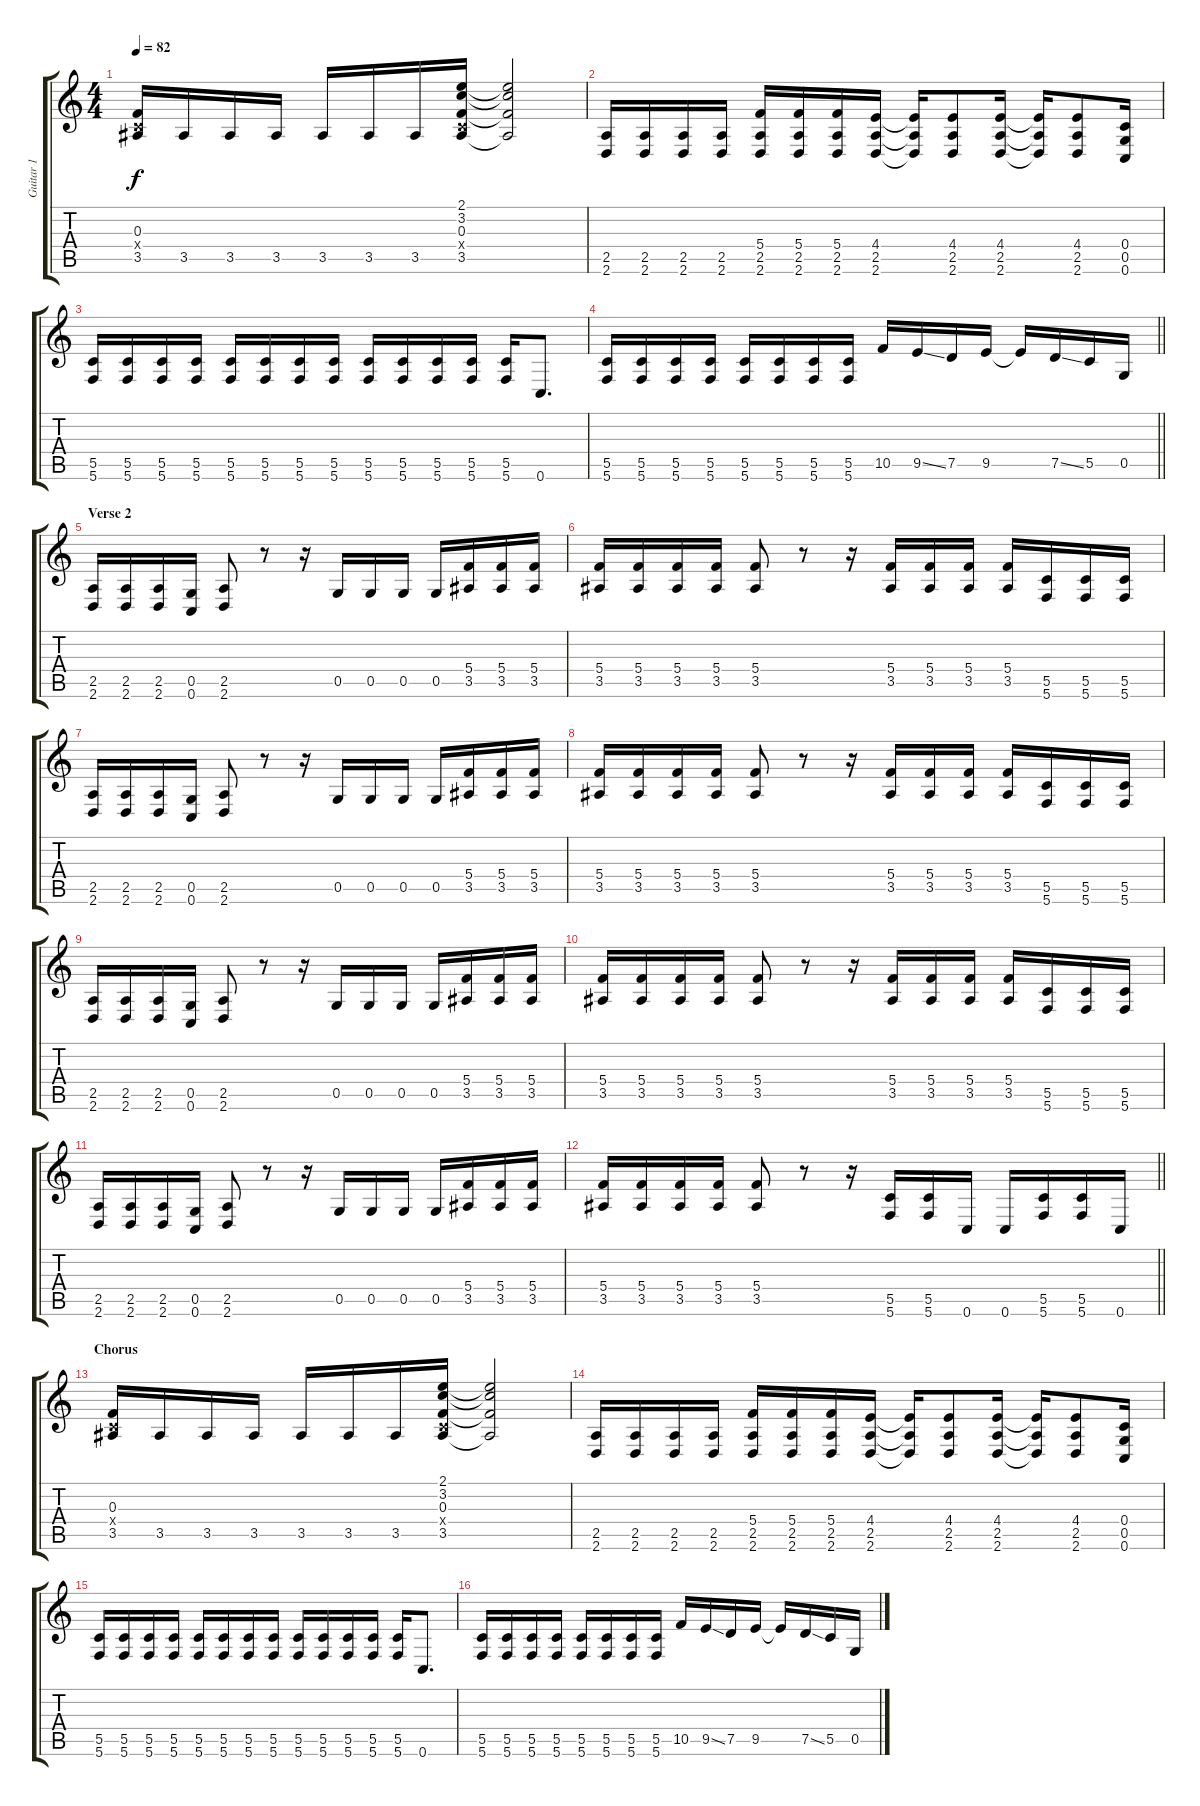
\track ("Guitar 1" "Guitar 1") {instrument distortionguitar}
\staff {score tabs}
\tuning (D4 A3 F3 C3 G2 C2) {hide}
\ts (4 4)
\tempo 82
\clef g2
\ks c
(0.3 0.4{x} 3.5).16{dy f} 3.5.16 3.5.16 3.5.16 3.5.16 3.5.16 3.5.16 (2.1 3.2 0.3 0.4{x} 3.5).16 (2.1{t} 3.2{t} 0.3{t} 3.5{t}).2 |
(2.5 2.6).16 (2.5 2.6).16 (2.5 2.6).16 (2.5 2.6).16 (5.4 2.5 2.6).16 (5.4 2.5 2.6).16 (5.4 2.5 2.6).16 (4.4 2.5 2.6).16 (4.4{t} 2.5{t} 2.6{t}).16 (4.4 2.5 2.6).8 (4.4 2.5 2.6).16 (4.4{t} 2.5{t} 2.6{t}).16 (4.4 2.5 2.6).8 (0.4 0.5 0.6).16 |
(5.5 5.6).16 (5.5 5.6).16 (5.5 5.6).16 (5.5 5.6).16 (5.5 5.6).16 (5.5 5.6).16 (5.5 5.6).16 (5.5 5.6).16 (5.5 5.6).16 (5.5 5.6).16 (5.5 5.6).16 (5.5 5.6).16 (5.5 5.6).16 0.6.8{d} |
\barLineRight lightlight
(5.5 5.6).16 (5.5 5.6).16 (5.5 5.6).16 (5.5 5.6).16 (5.5 5.6).16 (5.5 5.6).16 (5.5 5.6).16 (5.5 5.6).16 10.5.16 9.5{ss}.16 7.5.16 9.5.16 9.5{t}.16 7.5{ss}.16 5.5.16 0.5.16 |
\section ("" "Verse 2")
(2.5 2.6).16 (2.5 2.6).16 (2.5 2.6).16 (0.5 0.6).16 (2.5 2.6).8 r.8 r.16 0.5.16 0.5.16 0.5.16 0.5.16 (5.4 3.5).16 (5.4 3.5).16 (5.4 3.5).16 |
(5.4 3.5).16 (5.4 3.5).16 (5.4 3.5).16 (5.4 3.5).16 (5.4 3.5).8 r.8 r.16 (5.4 3.5).16 (5.4 3.5).16 (5.4 3.5).16 (5.4 3.5).16 (5.5 5.6).16 (5.5 5.6).16 (5.5 5.6).16 |
(2.5 2.6).16 (2.5 2.6).16 (2.5 2.6).16 (0.5 0.6).16 (2.5 2.6).8 r.8 r.16 0.5.16 0.5.16 0.5.16 0.5.16 (5.4 3.5).16 (5.4 3.5).16 (5.4 3.5).16 |
(5.4 3.5).16 (5.4 3.5).16 (5.4 3.5).16 (5.4 3.5).16 (5.4 3.5).8 r.8 r.16 (5.4 3.5).16 (5.4 3.5).16 (5.4 3.5).16 (5.4 3.5).16 (5.5 5.6).16 (5.5 5.6).16 (5.5 5.6).16 |
(2.5 2.6).16 (2.5 2.6).16 (2.5 2.6).16 (0.5 0.6).16 (2.5 2.6).8 r.8 r.16 0.5.16 0.5.16 0.5.16 0.5.16 (5.4 3.5).16 (5.4 3.5).16 (5.4 3.5).16 |
(5.4 3.5).16 (5.4 3.5).16 (5.4 3.5).16 (5.4 3.5).16 (5.4 3.5).8 r.8 r.16 (5.4 3.5).16 (5.4 3.5).16 (5.4 3.5).16 (5.4 3.5).16 (5.5 5.6).16 (5.5 5.6).16 (5.5 5.6).16 |
(2.5 2.6).16 (2.5 2.6).16 (2.5 2.6).16 (0.5 0.6).16 (2.5 2.6).8 r.8 r.16 0.5.16 0.5.16 0.5.16 0.5.16 (5.4 3.5).16 (5.4 3.5).16 (5.4 3.5).16 |
\barLineRight lightlight
(5.4 3.5).16 (5.4 3.5).16 (5.4 3.5).16 (5.4 3.5).16 (5.4 3.5).8 r.8 r.16 (5.5 5.6).16 (5.5 5.6).16 0.6.16 0.6.16 (5.5 5.6).16 (5.5 5.6).16 0.6.16 |
\section ("" "Chorus")
(0.3 0.4{x} 3.5).16 3.5.16 3.5.16 3.5.16 3.5.16 3.5.16 3.5.16 (2.1 3.2 0.3 0.4{x} 3.5).16 (2.1{t} 3.2{t} 0.3{t} 3.5{t}).2 |
(2.5 2.6).16 (2.5 2.6).16 (2.5 2.6).16 (2.5 2.6).16 (5.4 2.5 2.6).16 (5.4 2.5 2.6).16 (5.4 2.5 2.6).16 (4.4 2.5 2.6).16 (4.4{t} 2.5{t} 2.6{t}).16 (4.4 2.5 2.6).8 (4.4 2.5 2.6).16 (4.4{t} 2.5{t} 2.6{t}).16 (4.4 2.5 2.6).8 (0.4 0.5 0.6).16 |
(5.5 5.6).16 (5.5 5.6).16 (5.5 5.6).16 (5.5 5.6).16 (5.5 5.6).16 (5.5 5.6).16 (5.5 5.6).16 (5.5 5.6).16 (5.5 5.6).16 (5.5 5.6).16 (5.5 5.6).16 (5.5 5.6).16 (5.5 5.6).16 0.6.8{d} |
(5.5 5.6).16 (5.5 5.6).16 (5.5 5.6).16 (5.5 5.6).16 (5.5 5.6).16 (5.5 5.6).16 (5.5 5.6).16 (5.5 5.6).16 10.5.16 9.5{ss}.16 7.5.16 9.5.16 9.5{t}.16 7.5{ss}.16 5.5.16 0.5.16
